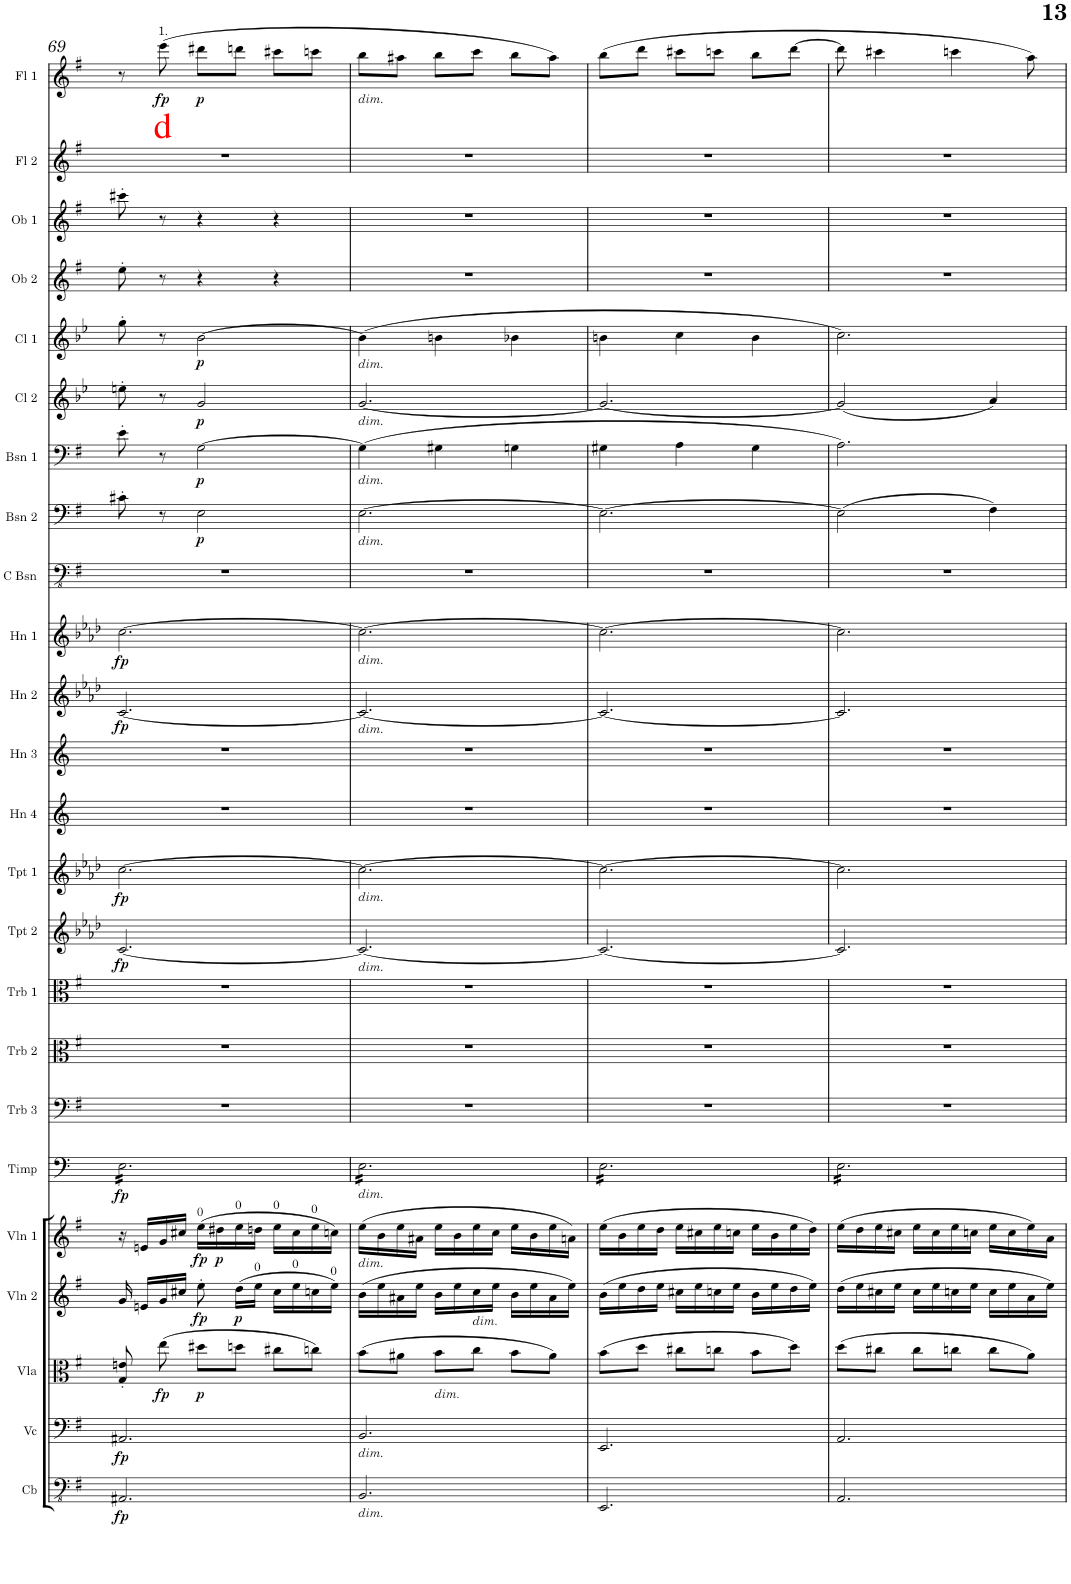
**kern	**dynam	**kern	**dynam	**kern	**dynam	**kern	**dynam	**kern	**dynam	**kern	**dynam	**kern	**kern	**kern	**kern	**dynam	**kern	**dynam	**kern	**kern	**kern	**dynam	**kern	**dynam	**kern	**kern	**dynam	**kern	**dynam	**kern	**dynam	**kern	**dynam	**kern	**kern	**kern	**kern	**text	**dynam
*part24	*part24	*part23	*part23	*part22	*part22	*part21	*part21	*part20	*part20	*part19	*part19	*part18	*part17	*part16	*part15	*part15	*part14	*part14	*part13	*part12	*part11	*part11	*part10	*part10	*part9	*part8	*part8	*part7	*part7	*part6	*part6	*part5	*part5	*part4	*part3	*part2	*part1	*part1	*part1
*staff24	*staff24	*staff23	*staff23	*staff22	*staff22	*staff21	*staff21	*staff20	*staff20	*staff19	*staff19	*staff18	*staff17	*staff16	*staff15	*staff15	*staff14	*staff14	*staff13	*staff12	*staff11	*staff11	*staff10	*staff10	*staff9	*staff8	*staff8	*staff7	*staff7	*staff6	*staff6	*staff5	*staff5	*staff4	*staff3	*staff2	*staff1	*staff1	*staff1
*I"Contrabass	*	*I"Violoncello	*	*I"Viola	*	*I"Violin 2	*	*I"Violin 1	*	*I"Timpani	*	*I"Trombone 3	*I"Trombone 2	*I"Trombone 1	*I"E Trumpet 2	*	*I"E Trumpet 1	*	*I"C Horn 4	*I"C Horn 3	*I"E Horn 2	*	*I"E Horn 1	*	*I"Contrabassoon	*I"Bassoon 2	*	*I"Bassoon 1	*	*I"A Clarinet 2	*	*I"A Clarinet 1	*	*I"Oboe 2	*I"Oboe 1	*I"Flute 2	*I"Flute 1	*	*
*I'Cb	*	*I'Vc	*	*I'Vla	*	*I'Vln 2	*	*I'Vln 1	*	*I'Timp	*	*I'Trb 3	*I'Trb 2	*I'Trb 1	*I'Tpt 2	*	*I'Tpt 1	*	*I'Hn 4	*I'Hn 3	*I'Hn 2	*	*I'Hn 1	*	*I'C Bsn	*I'Bsn 2	*	*I'Bsn 1	*	*I'Cl 2	*	*I'Cl 1	*	*I'Ob 2	*I'Ob 1	*I'Fl 2	*I'Fl 1	*	*
!!LO:PB:g=z
*clefFv4	*	*clefF4	*	*clefC3	*	*clefG2	*	*clefG2	*	*clefF4	*	*clefF4	*clefC3	*clefC3	*clefG2	*	*clefG2	*	*clefG2	*clefG2	*clefG2	*	*clefG2	*	*clefFv4	*clefF4	*	*clefF4	*	*clefG2	*	*clefG2	*	*clefG2	*clefG2	*clefG2	*clefG2	*	*
*Trd7c12	*	*	*	*	*	*	*	*	*	*	*	*	*	*	*Trd-2c-4	*	*Trd-2c-4	*	*Trd7c12	*Trd7c12	*Trd5c8	*	*Trd5c8	*	*	*	*	*	*	*Trd2c3	*	*Trd2c3	*	*	*	*	*	*	*
*k[f#]	*	*k[f#]	*	*k[f#]	*	*k[f#]	*	*k[f#]	*	*k[]	*	*k[f#]	*k[f#]	*k[f#]	*k[b-e-a-d-]	*	*k[b-e-a-d-]	*	*k[]	*k[]	*k[b-e-a-d-]	*	*k[b-e-a-d-]	*	*k[f#]	*k[f#]	*	*k[f#]	*	*k[b-e-]	*	*k[b-e-]	*	*k[f#]	*k[f#]	*k[f#]	*k[f#]	*	*
*M3/4	*	*M3/4	*	*M3/4	*	*M3/4	*	*M3/4	*	*M3/4	*	*M3/4	*M3/4	*M3/4	*M3/4	*	*M3/4	*	*M3/4	*M3/4	*M3/4	*	*M3/4	*	*M3/4	*M3/4	*	*M3/4	*	*M3/4	*	*M3/4	*	*M3/4	*M3/4	*M3/4	*M3/4	*	*
=69	=69	=69	=69	=69	=69	=69	=69	=69	=69	=69	=69	=69	=69	=69	=69	=69	=69	=69	=69	=69	=69	=69	=69	=69	=69	=69	=69	=69	=69	=69	=69	=69	=69	=69	=69	=69	=69	=69	=69
!	!LO:DY:b	!	!LO:DY:b	!	!	!	!	!	!	!	!LO:DY:b	!	!	!	!	!LO:DY:b	!	!LO:DY:b	!	!	!	!LO:DY:b	!	!LO:DY:b	!	!	!	!	!	!	!	!	!	!	!	!	!	!	!
*	*	*	*	*	*	*	*	*	*	*tremolo	*	*	*	*	*	*	*	*	*	*	*	*	*	*	*	*	*	*	*	*	*	*	*	*	*	*	*	*	*
2.AAA#X/	fp	2.AA#X/	fp	8G/' 8en/'	.	16g/	.	16r	.	16E\LL	fp	2.r	2.r	2.r	[2.c/	fp	[2.cc\	fp	2.r	2.r	[2.c/	fp	[2.cc\	fp	2.r	8c#X'\	.	8e'\	.	8een'\	.	8gg'\	.	8ee'\	8ccc#X'\	2.r	8r	.	.
.	.	.	.	.	.	16en/LL	.	16en/LL	.	16E\	.	.	.	.	.	.	.	.	.	.	.	.	.	.	.	.	.	.	.	.	.	.	.	.	.	.	.	.	.
!	!	!	!	!	!	!	!	!	!	!	!	!	!	!	!	!	!	!	!	!	!	!	!	!	!	!	!	!	!	!	!	!	!	!	!	!	!LO:TX:a:t=1.	!	!
!	!	!	!	!	!LO:DY:b	!	!	!	!	!	!	!	!	!	!	!	!	!	!	!	!	!	!	!	!	!	!	!	!	!	!	!	!	!	!	!	!	!LO:LY:b:color=#FF0000	!LO:DY:b
.	.	.	.	(8ee\	fp	16g/	.	16g/	.	16E\	.	.	.	.	.	.	.	.	.	.	.	.	.	.	.	8r	.	8r	.	8r	.	8r	.	8r	8r	.	(8eee\	d	fp
.	.	.	.	.	.	16cc#X/JJ	.	16cc#X/JJ	.	16E\	.	.	.	.	.	.	.	.	.	.	.	.	.	.	.	.	.	.	.	.	.	.	.	.	.	.	.	.	.
!	!	!	!	!	!	!	!	!LO:TX:a:t=0	!	!	!	!	!	!	!	!	!	!	!	!	!	!	!	!	!	!	!	!	!	!	!	!	!	!	!	!	!	!	!
!	!	!	!	!	!LO:DY:b	!	!LO:DY:b	!	!LO:DY:b	!	!	!	!	!	!	!	!	!	!	!	!	!	!	!	!	!	!LO:DY:b	!	!LO:DY:b	!	!LO:DY:b	!	!LO:DY:b	!	!	!	!	!	!LO:DY:b
.	.	.	.	8dd#X\L	p	8ee'\	fp	(16ee\LL	fp	16E\	.	.	.	.	.	.	.	.	.	.	.	.	.	.	.	2E\	p	[2G\	p	2g/	p	[2b-\	p	4r	4r	.	8ddd#X\L	.	p
!	!	!	!	!	!	!	!	!	!LO:DY:b	!	!	!	!	!	!	!	!	!	!	!	!	!	!	!	!	!	!	!	!	!	!	!	!	!	!	!	!	!	!
.	.	.	.	.	.	.	.	16dd#X\	p	16E\	.	.	.	.	.	.	.	.	.	.	.	.	.	.	.	.	.	.	.	.	.	.	.	.	.	.	.	.	.
!	!	!	!	!	!	!	!	!LO:TX:a:t=0	!	!	!	!	!	!	!	!	!	!	!	!	!	!	!	!	!	!	!	!	!	!	!	!	!	!	!	!	!	!	!
!	!	!	!	!	!	!	!LO:DY:b	!	!	!	!	!	!	!	!	!	!	!	!	!	!	!	!	!	!	!	!	!	!	!	!	!	!	!	!	!	!	!	!
.	.	.	.	8ddn\J	.	(16dd\LL	p	16ee\	.	16E\	.	.	.	.	.	.	.	.	.	.	.	.	.	.	.	.	.	.	.	.	.	.	.	.	.	.	8dddn\J	.	.
!	!	!	!	!	!	!LO:TX:a:t=0	!	!	!	!	!	!	!	!	!	!	!	!	!	!	!	!	!	!	!	!	!	!	!	!	!	!	!	!	!	!	!	!	!
.	.	.	.	.	.	16ee\JJ	.	16ddn\JJ	.	16E\	.	.	.	.	.	.	.	.	.	.	.	.	.	.	.	.	.	.	.	.	.	.	.	.	.	.	.	.	.
!	!	!	!	!	!	!	!	!LO:TX:a:t=0	!	!	!	!	!	!	!	!	!	!	!	!	!	!	!	!	!	!	!	!	!	!	!	!	!	!	!	!	!	!	!
.	.	.	.	8cc#X\L	.	16cc#\LL	.	16ee\LL	.	16E\	.	.	.	.	.	.	.	.	.	.	.	.	.	.	.	.	.	.	.	.	.	.	.	4r	4r	.	8ccc#X\L	.	.
!	!	!	!	!	!	!LO:TX:a:t=0	!	!	!	!	!	!	!	!	!	!	!	!	!	!	!	!	!	!	!	!	!	!	!	!	!	!	!	!	!	!	!	!	!
.	.	.	.	.	.	16ee\	.	16cc#\	.	16E\	.	.	.	.	.	.	.	.	.	.	.	.	.	.	.	.	.	.	.	.	.	.	.	.	.	.	.	.	.
!	!	!	!	!	!	!	!	!LO:TX:a:t=0	!	!	!	!	!	!	!	!	!	!	!	!	!	!	!	!	!	!	!	!	!	!	!	!	!	!	!	!	!	!	!
.	.	.	.	8ccn\J)	.	16ccn\	.	16ee\	.	16E\	.	.	.	.	.	.	.	.	.	.	.	.	.	.	.	.	.	.	.	.	.	.	.	.	.	.	8cccn\J	.	.
!	!	!	!	!	!	!LO:TX:a:t=0	!	!	!	!	!	!	!	!	!	!	!	!	!	!	!	!	!	!	!	!	!	!	!	!	!	!	!	!	!	!	!	!	!
.	.	.	.	.	.	16ee\JJ)	.	16ccn\JJ)	.	16E\JJ	.	.	.	.	.	.	.	.	.	.	.	.	.	.	.	.	.	.	.	.	.	.	.	.	.	.	.	.	.
=70	=70	=70	=70	=70	=70	=70	=70	=70	=70	=70	=70	=70	=70	=70	=70	=70	=70	=70	=70	=70	=70	=70	=70	=70	=70	=70	=70	=70	=70	=70	=70	=70	=70	=70	=70	=70	=70	=70	=70
!	!	!	!	!	!	!	!	!	!	!	!	!	!	!	!	!	!	!	!	!	!	!	!	!	!	!	!	!	!	!	!	!	!	!	!	!	!LO:TX:b:i:t=dim.	!	!
!	!	!	!	!	!	!	!	!	!	!	!	!	!	!	!	!	!	!	!	!	!	!	!	!	!	!	!	!	!	!	!	!LO:TX:b:i:t=dim.	!	!	!	!	!	!	!
!	!	!	!	!	!	!	!	!	!	!	!	!	!	!	!	!	!	!	!	!	!	!	!	!	!	!	!	!	!	!LO:TX:b:i:t=dim.	!	!	!	!	!	!	!	!	!
!	!	!	!	!	!	!	!	!	!	!	!	!	!	!	!	!	!	!	!	!	!	!	!	!	!	!	!	!LO:TX:b:i:t=dim.	!	!	!	!	!	!	!	!	!	!	!
!	!	!	!	!	!	!	!	!	!	!	!	!	!	!	!	!	!	!	!	!	!	!	!	!	!	!LO:TX:b:i:t=dim.	!	!	!	!	!	!	!	!	!	!	!	!	!
!	!	!	!	!	!	!	!	!	!	!	!	!	!	!	!	!	!	!	!	!	!	!	!LO:TX:b:i:t=dim.	!	!	!	!	!	!	!	!	!	!	!	!	!	!	!	!
!	!	!	!	!	!	!	!	!	!	!	!	!	!	!	!	!	!	!	!	!	!LO:TX:b:i:t=dim.	!	!	!	!	!	!	!	!	!	!	!	!	!	!	!	!	!	!
!	!	!	!	!	!	!	!	!	!	!	!	!	!	!	!	!	!LO:TX:b:i:t=dim.	!	!	!	!	!	!	!	!	!	!	!	!	!	!	!	!	!	!	!	!	!	!
!	!	!	!	!	!	!	!	!	!	!	!	!	!	!	!LO:TX:b:i:t=dim.	!	!	!	!	!	!	!	!	!	!	!	!	!	!	!	!	!	!	!	!	!	!	!	!
!	!	!	!	!	!	!	!	!	!	!LO:TX:b:i:t=dim.	!	!	!	!	!	!	!	!	!	!	!	!	!	!	!	!	!	!	!	!	!	!	!	!	!	!	!	!	!
!	!	!	!	!	!	!	!	!LO:TX:b:i:t=dim.	!	!	!	!	!	!	!	!	!	!	!	!	!	!	!	!	!	!	!	!	!	!	!	!	!	!	!	!	!	!	!
!	!	!LO:TX:b:i:t=dim.	!	!	!	!	!	!	!	!	!	!	!	!	!	!	!	!	!	!	!	!	!	!	!	!	!	!	!	!	!	!	!	!	!	!	!	!	!
!LO:TX:b:i:t=dim.	!	!	!	!	!	!	!	!	!	!	!	!	!	!	!	!	!	!	!	!	!	!	!	!	!	!	!	!	!	!	!	!	!	!	!	!	!	!	!
2.BBB/	.	2.BB/	.	(8b\L	.	(16b\LL	.	(16ee\LL	.	16E\LL	.	2.r	2.r	2.r	2.c/_	.	2.cc\_	.	2.r	2.r	2.c/_	.	2.cc\_	.	2.r	[2.E\	.	(4G\]	.	[2.g/	.	(4b-\]	.	2.r	2.r	2.r	8bb\L	.	.
.	.	.	.	.	.	16ee\	.	16b\	.	16E\	.	.	.	.	.	.	.	.	.	.	.	.	.	.	.	.	.	.	.	.	.	.	.	.	.	.	.	.	.
.	.	.	.	8a#X\J	.	16a#X\	.	16ee\	.	16E\	.	.	.	.	.	.	.	.	.	.	.	.	.	.	.	.	.	.	.	.	.	.	.	.	.	.	8aa#X\J	.	.
.	.	.	.	.	.	16ee\JJ	.	16a#X\JJ	.	16E\	.	.	.	.	.	.	.	.	.	.	.	.	.	.	.	.	.	.	.	.	.	.	.	.	.	.	.	.	.
!	!	!	!	!LO:TX:b:i:t=dim.	!	!	!	!	!	!	!	!	!	!	!	!	!	!	!	!	!	!	!	!	!	!	!	!	!	!	!	!	!	!	!	!	!	!	!
.	.	.	.	8b\L	.	16b\LL	.	16ee\LL	.	16E\	.	.	.	.	.	.	.	.	.	.	.	.	.	.	.	.	.	4G#X\	.	.	.	4bn\	.	.	.	.	8bb\L	.	.
.	.	.	.	.	.	16ee\	.	16b\	.	16E\	.	.	.	.	.	.	.	.	.	.	.	.	.	.	.	.	.	.	.	.	.	.	.	.	.	.	.	.	.
!	!	!	!	!	!	!LO:TX:b:i:t=dim.	!	!	!	!	!	!	!	!	!	!	!	!	!	!	!	!	!	!	!	!	!	!	!	!	!	!	!	!	!	!	!	!	!
.	.	.	.	8cc\J	.	16cc\	.	16ee\	.	16E\	.	.	.	.	.	.	.	.	.	.	.	.	.	.	.	.	.	.	.	.	.	.	.	.	.	.	8ccc\J	.	.
.	.	.	.	.	.	16ee\JJ	.	16cc\JJ	.	16E\	.	.	.	.	.	.	.	.	.	.	.	.	.	.	.	.	.	.	.	.	.	.	.	.	.	.	.	.	.
.	.	.	.	8b\L	.	16b\LL	.	16ee\LL	.	16E\	.	.	.	.	.	.	.	.	.	.	.	.	.	.	.	.	.	4Gn\	.	.	.	4b-X\	.	.	.	.	8bb\L	.	.
.	.	.	.	.	.	16ee\	.	16b\	.	16E\	.	.	.	.	.	.	.	.	.	.	.	.	.	.	.	.	.	.	.	.	.	.	.	.	.	.	.	.	.
.	.	.	.	8a#\J)	.	16a#\	.	16ee\	.	16E\	.	.	.	.	.	.	.	.	.	.	.	.	.	.	.	.	.	.	.	.	.	.	.	.	.	.	8aa#\J)	.	.
.	.	.	.	.	.	16ee\JJ)	.	16an\JJ)	.	16E\JJ	.	.	.	.	.	.	.	.	.	.	.	.	.	.	.	.	.	.	.	.	.	.	.	.	.	.	.	.	.
=71	=71	=71	=71	=71	=71	=71	=71	=71	=71	=71	=71	=71	=71	=71	=71	=71	=71	=71	=71	=71	=71	=71	=71	=71	=71	=71	=71	=71	=71	=71	=71	=71	=71	=71	=71	=71	=71	=71	=71
2.EEE/	.	2.EE/	.	(8b\L	.	(16b\LL	.	(16ee\LL	.	16E\LL	.	2.r	2.r	2.r	2.c/_	.	2.cc\_	.	2.r	2.r	2.c/_	.	2.cc\_	.	2.r	2.E\_	.	4G#X\	.	2.g/_	.	4bn\	.	2.r	2.r	2.r	(8bb\L	.	.
.	.	.	.	.	.	16ee\	.	16b\	.	16E\	.	.	.	.	.	.	.	.	.	.	.	.	.	.	.	.	.	.	.	.	.	.	.	.	.	.	.	.	.
.	.	.	.	8dd\J	.	16dd\	.	16ee\	.	16E\	.	.	.	.	.	.	.	.	.	.	.	.	.	.	.	.	.	.	.	.	.	.	.	.	.	.	8ddd\J	.	.
.	.	.	.	.	.	16ee\JJ	.	16dd\JJ	.	16E\	.	.	.	.	.	.	.	.	.	.	.	.	.	.	.	.	.	.	.	.	.	.	.	.	.	.	.	.	.
.	.	.	.	8cc#X\L	.	16cc#X\LL	.	16ee\LL	.	16E\	.	.	.	.	.	.	.	.	.	.	.	.	.	.	.	.	.	4A\	.	.	.	4cc\	.	.	.	.	8ccc#X\L	.	.
.	.	.	.	.	.	16ee\	.	16cc#X\	.	16E\	.	.	.	.	.	.	.	.	.	.	.	.	.	.	.	.	.	.	.	.	.	.	.	.	.	.	.	.	.
.	.	.	.	8ccn\J	.	16ccn\	.	16ee\	.	16E\	.	.	.	.	.	.	.	.	.	.	.	.	.	.	.	.	.	.	.	.	.	.	.	.	.	.	8cccn\J	.	.
.	.	.	.	.	.	16ee\JJ	.	16ccn\JJ	.	16E\	.	.	.	.	.	.	.	.	.	.	.	.	.	.	.	.	.	.	.	.	.	.	.	.	.	.	.	.	.
.	.	.	.	8b\L	.	16b\LL	.	16ee\LL	.	16E\	.	.	.	.	.	.	.	.	.	.	.	.	.	.	.	.	.	4G#\	.	.	.	4b\	.	.	.	.	8bb\L	.	.
.	.	.	.	.	.	16ee\	.	16b\	.	16E\	.	.	.	.	.	.	.	.	.	.	.	.	.	.	.	.	.	.	.	.	.	.	.	.	.	.	.	.	.
.	.	.	.	8dd\J)	.	16dd\	.	16ee\	.	16E\	.	.	.	.	.	.	.	.	.	.	.	.	.	.	.	.	.	.	.	.	.	.	.	.	.	.	[8ddd\J	.	.
.	.	.	.	.	.	16ee\JJ)	.	16dd\JJ)	.	16E\JJ	.	.	.	.	.	.	.	.	.	.	.	.	.	.	.	.	.	.	.	.	.	.	.	.	.	.	.	.	.
=72	=72	=72	=72	=72	=72	=72	=72	=72	=72	=72	=72	=72	=72	=72	=72	=72	=72	=72	=72	=72	=72	=72	=72	=72	=72	=72	=72	=72	=72	=72	=72	=72	=72	=72	=72	=72	=72	=72	=72
2.AAA/	.	2.AA/	.	(8dd\L	.	(16dd\LL	.	(16ee\LL	.	16E\LL	.	2.r	2.r	2.r	2.c/]	.	2.cc\]	.	2.r	2.r	2.c/]	.	2.cc\]	.	2.r	(2E\]	.	2.A\)	.	(2g/]	.	2.cc\)	.	2.r	2.r	2.r	8ddd\]	.	.
.	.	.	.	.	.	16ee\	.	16dd\	.	16E\	.	.	.	.	.	.	.	.	.	.	.	.	.	.	.	.	.	.	.	.	.	.	.	.	.	.	.	.	.
.	.	.	.	8cc#X\J	.	16cc#X\	.	16ee\	.	16E\	.	.	.	.	.	.	.	.	.	.	.	.	.	.	.	.	.	.	.	.	.	.	.	.	.	.	4ccc#X\	.	.
.	.	.	.	.	.	16ee\JJ	.	16cc#X\JJ	.	16E\	.	.	.	.	.	.	.	.	.	.	.	.	.	.	.	.	.	.	.	.	.	.	.	.	.	.	.	.	.
.	.	.	.	8cc#\L	.	16cc#\LL	.	16ee\LL	.	16E\	.	.	.	.	.	.	.	.	.	.	.	.	.	.	.	.	.	.	.	.	.	.	.	.	.	.	.	.	.
.	.	.	.	.	.	16ee\	.	16cc#\	.	16E\	.	.	.	.	.	.	.	.	.	.	.	.	.	.	.	.	.	.	.	.	.	.	.	.	.	.	.	.	.
.	.	.	.	8ccn\J	.	16ccn\	.	16ee\	.	16E\	.	.	.	.	.	.	.	.	.	.	.	.	.	.	.	.	.	.	.	.	.	.	.	.	.	.	4cccn\	.	.
.	.	.	.	.	.	16ee\JJ	.	16ccn\JJ	.	16E\	.	.	.	.	.	.	.	.	.	.	.	.	.	.	.	.	.	.	.	.	.	.	.	.	.	.	.	.	.
.	.	.	.	8cc\L	.	16cc\LL	.	16ee\LL	.	16E\	.	.	.	.	.	.	.	.	.	.	.	.	.	.	.	4F#\)	.	.	.	4a/)	.	.	.	.	.	.	.	.	.
.	.	.	.	.	.	16ee\	.	16cc\	.	16E\	.	.	.	.	.	.	.	.	.	.	.	.	.	.	.	.	.	.	.	.	.	.	.	.	.	.	.	.	.
.	.	.	.	8a\J)	.	16a\	.	16ee\)	.	16E\	.	.	.	.	.	.	.	.	.	.	.	.	.	.	.	.	.	.	.	.	.	.	.	.	.	.	8aa\)	.	.
.	.	.	.	.	.	16ee\JJ)	.	16a\JJ	.	16E\JJ	.	.	.	.	.	.	.	.	.	.	.	.	.	.	.	.	.	.	.	.	.	.	.	.	.	.	.	.	.
*	*	*	*	*	*	*	*	*	*	*Xtremolo	*	*	*	*	*	*	*	*	*	*	*	*	*	*	*	*	*	*	*	*	*	*	*	*	*	*	*	*	*
=	=	=	=	=	=	=	=	=	=	=	=	=	=	=	=	=	=	=	=	=	=	=	=	=	=	=	=	=	=	=	=	=	=	=	=	=	=	=	=
*-	*-	*-	*-	*-	*-	*-	*-	*-	*-	*-	*-	*-	*-	*-	*-	*-	*-	*-	*-	*-	*-	*-	*-	*-	*-	*-	*-	*-	*-	*-	*-	*-	*-	*-	*-	*-	*-	*-	*-
